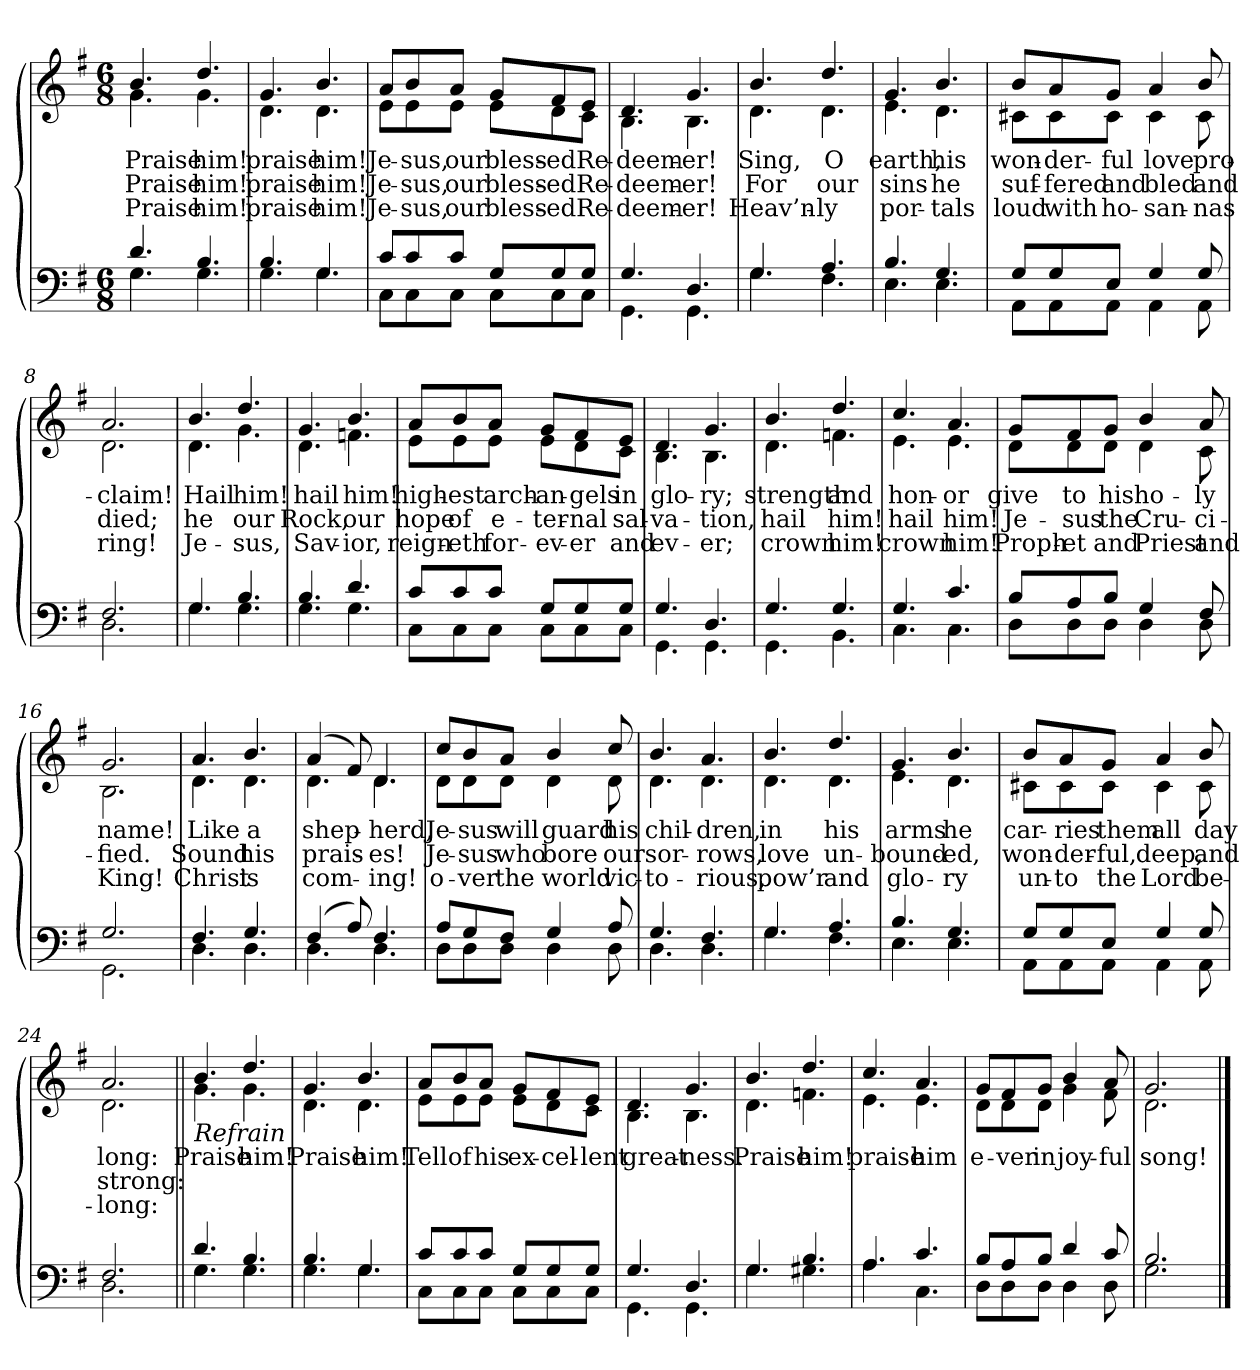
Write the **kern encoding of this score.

**kern	**kern	**text	**text	**text
*part2	*part1	*part1	*part1	*part1
*staff2	*staff1	*staff1	*staff1	*staff1
*clefF4	*clefG2	*	*	*
*k[f#]	*k[f#]	*	*	*
*M6/8	*M6/8	*	*	*
=1	=1	=1	=1	=1
*^	*	*	*	*
!	!	!LO:TX:b:i:t=Verse	!	!	!
!	!	!	!LO:LY:b	!LO:LY:b	!LO:LY:b
*	*	*^	*	*	*
4.d/	4.G\	4.b/	4.g\	Praise	Praise	Praise
!	!	!	!	!LO:LY:b	!LO:LY:b	!LO:LY:b
4.B/	4.G\	4.dd/	4.g\	him!	him!	him!
=2	=2	=2	=2	=2	=2	=2
!	!	!	!	!LO:LY:b	!LO:LY:b	!LO:LY:b
4.B/	4.G\	4.g/	4.d\	praise	praise	praise
!	!	!	!	!LO:LY:b	!LO:LY:b	!LO:LY:b
4.G/	4.G\	4.b/	4.d\	him!	him!	him!
=3	=3	=3	=3	=3	=3	=3
!	!	!	!	!LO:LY:b	!LO:LY:b	!LO:LY:b
8c/L	8C\L	8a/L	8e\L	Je-	Je-	Je-
!	!	!	!	!LO:LY:b	!LO:LY:b	!LO:LY:b
8c/	8C\	8b/	8e\	-sus,	-sus,	-sus,
!	!	!	!	!LO:LY:b	!LO:LY:b	!LO:LY:b
8c/J	8C\J	8a/J	8e\J	our	our	our
!	!	!	!	!LO:LY:b	!LO:LY:b	!LO:LY:b
8G/L	8C\L	8g/L	8e\L	bless-	bless-	bless-
!	!	!	!	!LO:LY:b	!LO:LY:b	!LO:LY:b
8G/	8C\	8f#/	8d\	-ed	-ed	-ed
!	!	!	!	!LO:LY:b	!LO:LY:b	!LO:LY:b
8G/J	8C\J	8e/J	8c\J	Re-	Re-	Re-
=4	=4	=4	=4	=4	=4	=4
!	!	!	!	!LO:LY:b	!LO:LY:b	!LO:LY:b
4.G/	4.GG\	4.d/	4.B\	-deem-	-deem-	-deem-
!	!	!	!	!LO:LY:b	!LO:LY:b	!LO:LY:b
4.D/	4.GG\	4.g/	4.B\	-er!	-er!	-er!
!!LO:LB:g=z	!!
=5	=5	=5	=5	=5	=5	=5
!	!	!	!	!LO:LY:b	!LO:LY:b	!LO:LY:b
4.G/	4.G\	4.b/	4.d\	Sing,	For	Heav’n-
!	!	!	!	!LO:LY:b	!LO:LY:b	!LO:LY:b
4.A/	4.F#\	4.dd/	4.d\	O	our	-ly
=6	=6	=6	=6	=6	=6	=6
!	!	!	!	!LO:LY:b	!LO:LY:b	!LO:LY:b
4.B/	4.E\	4.g/	4.e\	earth,	sins	por-
!	!	!	!	!LO:LY:b	!LO:LY:b	!LO:LY:b
4.G/	4.E\	4.b/	4.d\	his	he	-tals
=7	=7	=7	=7	=7	=7	=7
!	!	!	!	!LO:LY:b	!LO:LY:b	!LO:LY:b
8G/L	8AA\L	8b/L	8c#X\L	won-	suf-	loud
!	!	!	!	!LO:LY:b	!LO:LY:b	!LO:LY:b
8G/	8AA\	8a/	8c#\	-der-	-fered	with
!	!	!	!	!LO:LY:b	!LO:LY:b	!LO:LY:b
8E/J	8AA\J	8g/J	8c#\J	-ful	and	ho-
!	!	!	!	!LO:LY:b	!LO:LY:b	!LO:LY:b
4G/	4AA\	4a/	4c#\	love	bled	-san-
!	!	!	!	!LO:LY:b	!LO:LY:b	!LO:LY:b
8G/	8AA\	8b/	8c#\	pro-	and	-nas
=8	=8	=8	=8	=8	=8	=8
!	!	!	!	!LO:LY:b	!LO:LY:b	!LO:LY:b
2.F#/	2.D\	2.a/	2.d\	-claim!	died;	ring!
!!LO:LB:g=z	!!
=9	=9	=9	=9	=9	=9	=9
!	!	!	!	!LO:LY:b	!LO:LY:b	!LO:LY:b
4.G/	4.G\	4.b/	4.d\	Hail	he	Je-
!	!	!	!	!LO:LY:b	!LO:LY:b	!LO:LY:b
4.B/	4.G\	4.dd/	4.g\	him!	our	-sus,
=10	=10	=10	=10	=10	=10	=10
!	!	!	!	!LO:LY:b	!LO:LY:b	!LO:LY:b
4.B/	4.G\	4.g/	4.d\	hail	Rock,	Sav-
!	!	!	!	!LO:LY:b	!LO:LY:b	!LO:LY:b
4.d/	4.G\	4.b/	4.fn\	him!	our	-ior,
=11	=11	=11	=11	=11	=11	=11
!	!	!	!	!LO:LY:b	!LO:LY:b	!LO:LY:b
8c/L	8C\L	8a/L	8e\L	high-	hope	reign-
!	!	!	!	!LO:LY:b	!LO:LY:b	!LO:LY:b
8c/	8C\	8b/	8e\	-est	of	-eth
!	!	!	!	!LO:LY:b	!LO:LY:b	!LO:LY:b
8c/J	8C\J	8a/J	8e\J	arch-	e-	for-
!	!	!	!	!LO:LY:b	!LO:LY:b	!LO:LY:b
8G/L	8C\L	8g/L	8e\L	-an-	-ter-	-ev-
!	!	!	!	!LO:LY:b	!LO:LY:b	!LO:LY:b
8G/	8C\	8f#/	8d\	-gels	-nal	-er
!	!	!	!	!LO:LY:b	!LO:LY:b	!LO:LY:b
8G/J	8C\J	8e/J	8c\J	in	sal-	and
=12	=12	=12	=12	=12	=12	=12
!	!	!	!	!LO:LY:b	!LO:LY:b	!LO:LY:b
4.G/	4.GG\	4.d/	4.B\	glo-	-va-	ev-
!	!	!	!	!LO:LY:b	!LO:LY:b	!LO:LY:b
4.D/	4.GG\	4.g/	4.B\	-ry;	-tion,	-er;
!!LO:LB:g=z	!!
=13	=13	=13	=13	=13	=13	=13
!	!	!	!	!LO:LY:b	!LO:LY:b	!LO:LY:b
4.G/	4.GG\	4.b/	4.d\	strength	hail	crown
!	!	!	!	!LO:LY:b	!LO:LY:b	!LO:LY:b
4.G/	4.BB\	4.dd/	4.fn\	and	him!	him!
=14	=14	=14	=14	=14	=14	=14
!	!	!	!	!LO:LY:b	!LO:LY:b	!LO:LY:b
4.G/	4.C\	4.cc/	4.e\	hon-	hail	crown
!	!	!	!	!LO:LY:b	!LO:LY:b	!LO:LY:b
4.c/	4.C\	4.a/	4.e\	-or	him!	him!
=15	=15	=15	=15	=15	=15	=15
!	!	!	!	!LO:LY:b	!LO:LY:b	!LO:LY:b
8B/L	8D\L	8g/L	8d\L	give	Je-	Proph-
!	!	!	!	!LO:LY:b	!LO:LY:b	!LO:LY:b
8A/	8D\	8f#/	8d\	to	-sus	-et
!	!	!	!	!LO:LY:b	!LO:LY:b	!LO:LY:b
8B/J	8D\J	8g/J	8d\J	his	the	and
!	!	!	!	!LO:LY:b	!LO:LY:b	!LO:LY:b
4G/	4D\	4b/	4d\	ho-	Cru-	Priest
!	!	!	!	!LO:LY:b	!LO:LY:b	!LO:LY:b
8F#/	8D\	8a/	8c\	-ly	-ci-	and
=16	=16	=16	=16	=16	=16	=16
!	!	!	!	!LO:LY:b	!LO:LY:b	!LO:LY:b
2.G/	2.GG\	2.g/	2.B\	name!	-fied.	King!
!!LO:LB:g=z	!!
=17	=17	=17	=17	=17	=17	=17
!	!	!	!	!LO:LY:b	!LO:LY:b	!LO:LY:b
4.F#/	4.D\	4.a/	4.d\	Like	Sound	Christ
!	!	!	!	!LO:LY:b	!LO:LY:b	!LO:LY:b
4.G/	4.D\	4.b/	4.d\	a	his	is
=18	=18	=18	=18	=18	=18	=18
!	!	!	!	!LO:LY:b	!LO:LY:b	!LO:LY:b
(>4F#/	4.D\	(>4a/	4.d\	shep-	prais-	com-
8A/)	.	8f#/)	.	.	.	.
!	!	!	!	!LO:LY:b	!LO:LY:b	!LO:LY:b
4.F#/	4.D\	4.d/	4.d\	-herd,	-es!	-ing!
=19	=19	=19	=19	=19	=19	=19
!	!	!	!	!LO:LY:b	!LO:LY:b	!LO:LY:b
8A/L	8D\L	8cc/L	8d\L	Je-	Je-	o-
!	!	!	!	!LO:LY:b	!LO:LY:b	!LO:LY:b
8G/	8D\	8b/	8d\	-sus	-sus	-ver
!	!	!	!	!LO:LY:b	!LO:LY:b	!LO:LY:b
8F#/J	8D\J	8a/J	8d\J	will	who	the
!	!	!	!	!LO:LY:b	!LO:LY:b	!LO:LY:b
4G/	4D\	4b/	4d\	guard	bore	world
!	!	!	!	!LO:LY:b	!LO:LY:b	!LO:LY:b
8A/	8D\	8cc/	8d\	his	our	vic-
=20	=20	=20	=20	=20	=20	=20
!	!	!	!	!LO:LY:b	!LO:LY:b	!LO:LY:b
4.G/	4.D\	4.b/	4.d\	chil-	sor-	-to-
!	!	!	!	!LO:LY:b	!LO:LY:b	!LO:LY:b
4.F#/	4.D\	4.a/	4.d\	-dren,	-rows,	-rious,
!!LO:LB:g=z	!!
=21	=21	=21	=21	=21	=21	=21
!	!	!	!	!LO:LY:b	!LO:LY:b	!LO:LY:b
4.G/	4.G\	4.b/	4.d\	in	love	pow’r
!	!	!	!	!LO:LY:b	!LO:LY:b	!LO:LY:b
4.A/	4.F#\	4.dd/	4.d\	his	un-	and
=22	=22	=22	=22	=22	=22	=22
!	!	!	!	!LO:LY:b	!LO:LY:b	!LO:LY:b
4.B/	4.E\	4.g/	4.e\	arms	-bound-	glo-
!	!	!	!	!LO:LY:b	!LO:LY:b	!LO:LY:b
4.G/	4.E\	4.b/	4.d\	he	-ed,	-ry
=23	=23	=23	=23	=23	=23	=23
!	!	!	!	!LO:LY:b	!LO:LY:b	!LO:LY:b
8G/L	8AA\L	8b/L	8c#X\L	car-	won-	un-
!	!	!	!	!LO:LY:b	!LO:LY:b	!LO:LY:b
8G/	8AA\	8a/	8c#\	-ries	-der-	-to
!	!	!	!	!LO:LY:b	!LO:LY:b	!LO:LY:b
8E/J	8AA\J	8g/J	8c#\J	them	-ful,	the
!	!	!	!	!LO:LY:b	!LO:LY:b	!LO:LY:b
4G/	4AA\	4a/	4c#\	all	deep,	Lord
!	!	!	!	!LO:LY:b	!LO:LY:b	!LO:LY:b
8G/	8AA\	8b/	8c#\	day	and	be-
=24	=24	=24	=24	=24	=24	=24
!	!	!	!	!LO:LY:b	!LO:LY:b	!LO:LY:b
2.F#/	2.D\	2.a/	2.d\	long:	strong:	-long:
!!LO:LB:g=z	!!
=25||	=25||	=25||	=25||	=25||	=25||	=25||
!	!	!LO:TX:b:i:t=Refrain	!	!	!	!
!	!	!	!	!LO:LY:b	!	!
4.d/	4.G\	4.b/	4.g\	Praise	.	.
!	!	!	!	!LO:LY:b	!	!
4.B/	4.G\	4.dd/	4.g\	him!	.	.
=26	=26	=26	=26	=26	=26	=26
!	!	!	!	!LO:LY:b	!	!
4.B/	4.G\	4.g/	4.d\	Praise	.	.
!	!	!	!	!LO:LY:b	!	!
4.G/	4.G\	4.b/	4.d\	him!	.	.
=27	=27	=27	=27	=27	=27	=27
!	!	!	!	!LO:LY:b	!	!
8c/L	8C\L	8a/L	8e\L	Tell	.	.
!	!	!	!	!LO:LY:b	!	!
8c/	8C\	8b/	8e\	of	.	.
!	!	!	!	!LO:LY:b	!	!
8c/J	8C\J	8a/J	8e\J	his	.	.
!	!	!	!	!LO:LY:b	!	!
8G/L	8C\L	8g/L	8e\L	ex-	.	.
!	!	!	!	!LO:LY:b	!	!
8G/	8C\	8f#/	8d\	-cel-	.	.
!	!	!	!	!LO:LY:b	!	!
8G/J	8C\J	8e/J	8c\J	-lent	.	.
=28	=28	=28	=28	=28	=28	=28
!	!	!	!	!LO:LY:b	!	!
4.G/	4.GG\	4.d/	4.B\	great-	.	.
!	!	!	!	!LO:LY:b	!	!
4.D/	4.GG\	4.g/	4.B\	-ness.	.	.
!!LO:LB:g=z	!!
=29	=29	=29	=29	=29	=29	=29
!	!	!	!	!LO:LY:b	!	!
4.G/	4.G\	4.b/	4.d\	Praise	.	.
!	!	!	!	!LO:LY:b	!	!
4.B/	4.G#X\	4.dd/	4.fn\	him!	.	.
=30	=30	=30	=30	=30	=30	=30
!	!	!	!	!LO:LY:b	!	!
4.A/	4.A\	4.cc/	4.e\	praise	.	.
!	!	!	!	!LO:LY:b	!	!
4.c/	4.C\	4.a/	4.e\	him	.	.
=31	=31	=31	=31	=31	=31	=31
!	!	!	!	!LO:LY:b	!	!
8B/L	8D\L	8g/L	8d\L	e-	.	.
!	!	!	!	!LO:LY:b	!	!
8A/	8D\	8f#/	8d\	-ver	.	.
!	!	!	!	!LO:LY:b	!	!
8B/J	8D\J	8g/J	8d\J	in	.	.
!	!	!	!	!LO:LY:b	!	!
4d/	4D\	4b/	4g\	joy-	.	.
!	!	!	!	!LO:LY:b	!	!
8c/	8D\	8a/	8f#\	-ful	.	.
=32	=32	=32	=32	=32	=32	=32
!	!	!	!	!LO:LY:b	!	!
2.B/	2.G\	2.g/	2.d\	song!	.	.
*v	*v	*	*	*	*	*
*	*v	*v	*	*	*
==	==	==	==	==
*-	*-	*-	*-	*-
